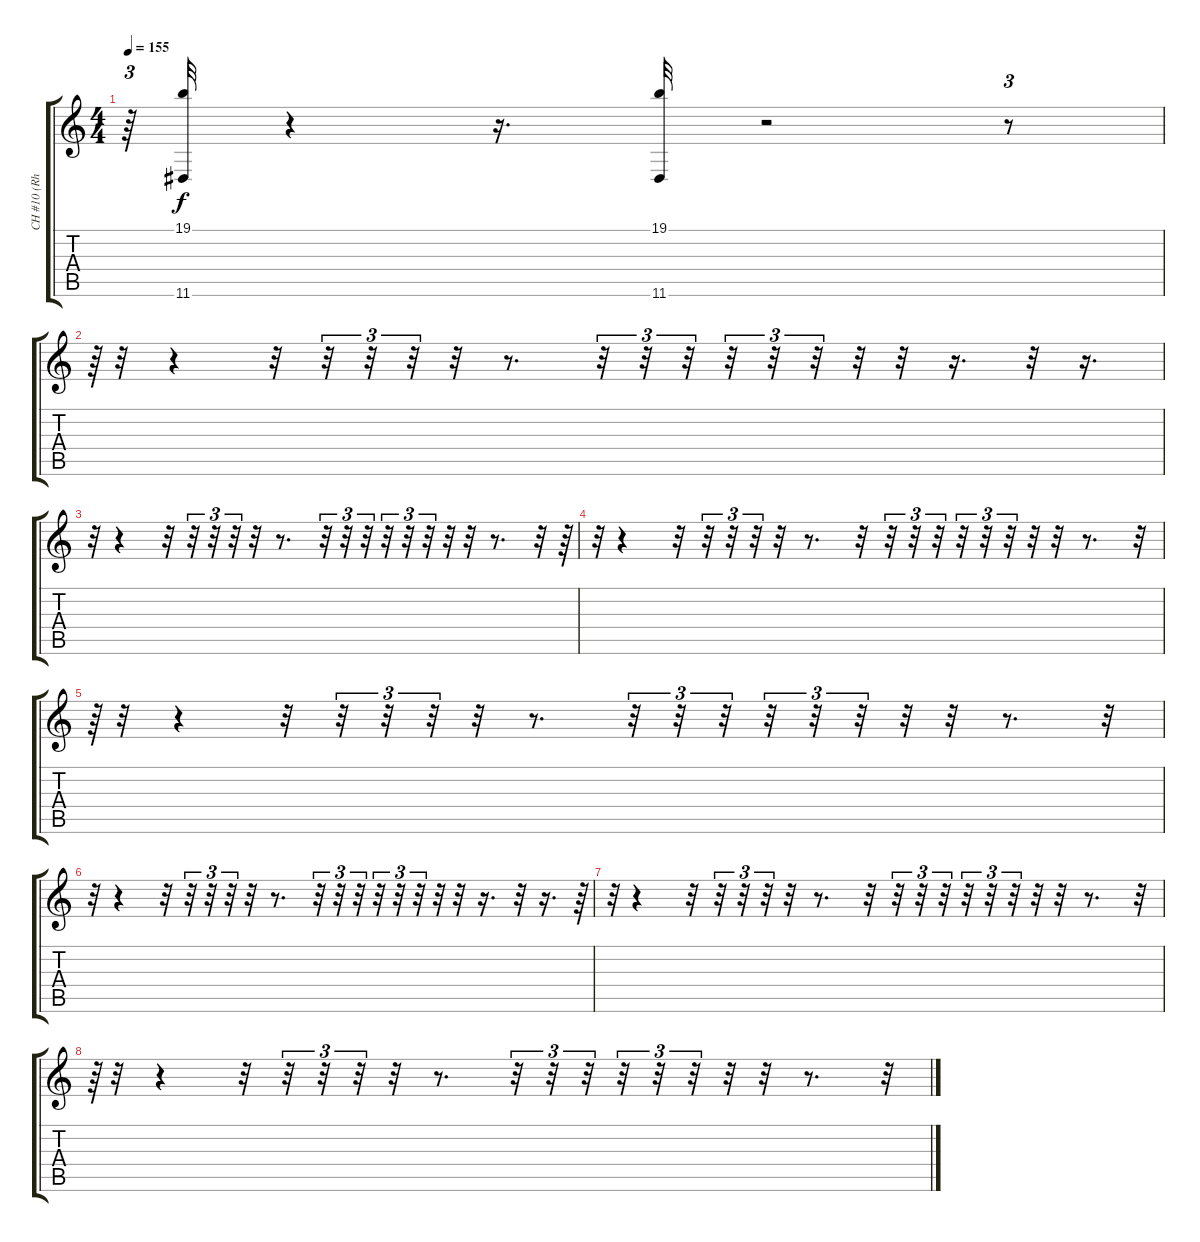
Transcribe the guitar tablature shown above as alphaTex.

\track ("CH #10 (Rhythm channel)" "CH #10 (Rh") {instrument acousticgrandpiano}
\staff {score tabs}
\tuning (E4 B3 G3 D3 A2 E2) {hide}
\ts (4 4)
\tempo 155
\clef g2
\ks c
r.64{tu (3 2) dy f} (19.1 11.6).32 r.4 r.16{d} (19.1 11.6).32 r.2 r.8{tu (3 2)} |
r.64{tu (3 2)} r.32 r.4 r.32 r.32{tu (3 2)} r.32{tu (3 2)} r.32{tu (3 2)} r.32 r.8{d} r.32{tu (3 2)} r.32{tu (3 2)} r.32{tu (3 2)} r.32{tu (3 2)} r.32{tu (3 2)} r.32{tu (3 2)} r.32{tu (3 2)} r.32 r.16{d} r.32 r.16{d} |
r.32 r.4 r.32 r.32{tu (3 2)} r.32{tu (3 2)} r.32{tu (3 2)} r.32 r.8{d} r.32{tu (3 2)} r.32{tu (3 2)} r.32{tu (3 2)} r.32{tu (3 2)} r.32{tu (3 2)} r.32{tu (3 2)} r.32{tu (3 2)} r.32 r.8{d} r.32 r.64{tu (3 2)} |
r.32{tu (3 2)} r.4 r.32 r.32{tu (3 2)} r.32{tu (3 2)} r.32{tu (3 2)} r.32 r.8{d} r.32 r.32{tu (3 2)} r.32{tu (3 2)} r.32{tu (3 2)} r.32{tu (3 2)} r.32{tu (3 2)} r.32{tu (3 2)} r.32{tu (3 2)} r.32 r.8{d} r.32{tu (3 2)} |
r.64{tu (3 2)} r.32 r.4 r.32 r.32{tu (3 2)} r.32{tu (3 2)} r.32{tu (3 2)} r.32 r.8{d} r.32{tu (3 2)} r.32{tu (3 2)} r.32{tu (3 2)} r.32{tu (3 2)} r.32{tu (3 2)} r.32{tu (3 2)} r.32{tu (3 2)} r.32 r.8{d} r.32 |
r.32 r.4 r.32 r.32{tu (3 2)} r.32{tu (3 2)} r.32{tu (3 2)} r.32 r.8{d} r.32{tu (3 2)} r.32{tu (3 2)} r.32{tu (3 2)} r.32{tu (3 2)} r.32{tu (3 2)} r.32{tu (3 2)} r.32{tu (3 2)} r.32 r.16{d} r.32 r.16{d} r.64{tu (3 2)} |
r.32{tu (3 2)} r.4 r.32 r.32{tu (3 2)} r.32{tu (3 2)} r.32{tu (3 2)} r.32 r.8{d} r.32 r.32{tu (3 2)} r.32{tu (3 2)} r.32{tu (3 2)} r.32{tu (3 2)} r.32{tu (3 2)} r.32{tu (3 2)} r.32{tu (3 2)} r.32 r.8{d} r.32{tu (3 2)} |
r.64{tu (3 2)} r.32 r.4 r.32 r.32{tu (3 2)} r.32{tu (3 2)} r.32{tu (3 2)} r.32 r.8{d} r.32{tu (3 2)} r.32{tu (3 2)} r.32{tu (3 2)} r.32{tu (3 2)} r.32{tu (3 2)} r.32{tu (3 2)} r.32{tu (3 2)} r.32 r.8{d} r.32
